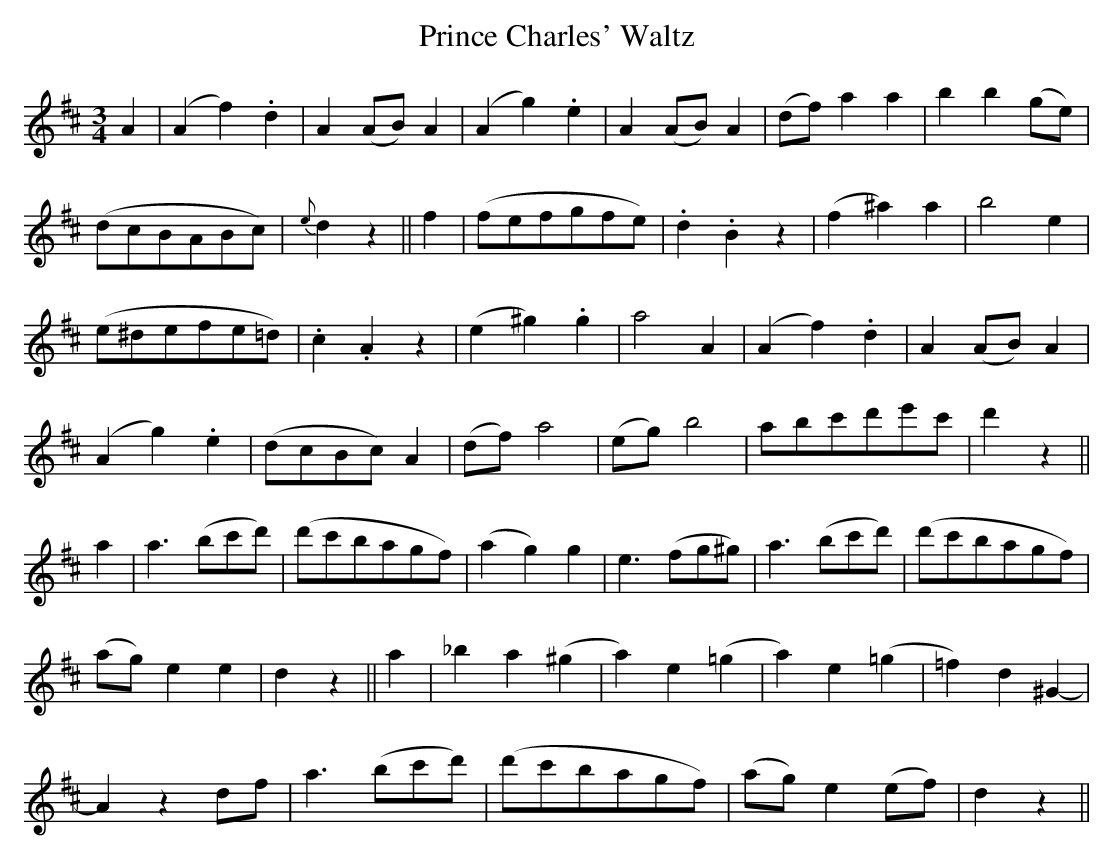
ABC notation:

X:1
T:Prince Charles' Waltz
M:3/4
L:1/8
K:D
A2|(A2f2).d2|A2(AB) A2|(A2g2).e2|A2 (AB)A2|(df) a2a2|b2 b2 (ge)|
(dcBABc)|{e}d2z2||f2|(fefgfe)|.d2.B2z2|(f2^a2) a2|b4e2|
(e^defe=d) |.c2.A2z2|(e2^g2).g2|a4 A2|(A2f2).d2|A2 (AB)A2 |
(A2g2).e2|(dcBc)A2|(df)a4|(eg)b4|abc'd'e'c'|d'2z2||
a2|a3 (bc'd') |(d'c'bagf)|(a2g2)g2|e3 (fg^g)|a3 (bc'd')|(d'c'bagf)|
(ag)e2 e2|d2z2||a2|_b2 a2 (^g2|a2)e2(=g2|a2)e2(=g2|=f2)d2^G2-|
A2 z2df|a3 (bc'd')|(d'c'bagf)|(ag) e2 (ef)|d2 z2||
